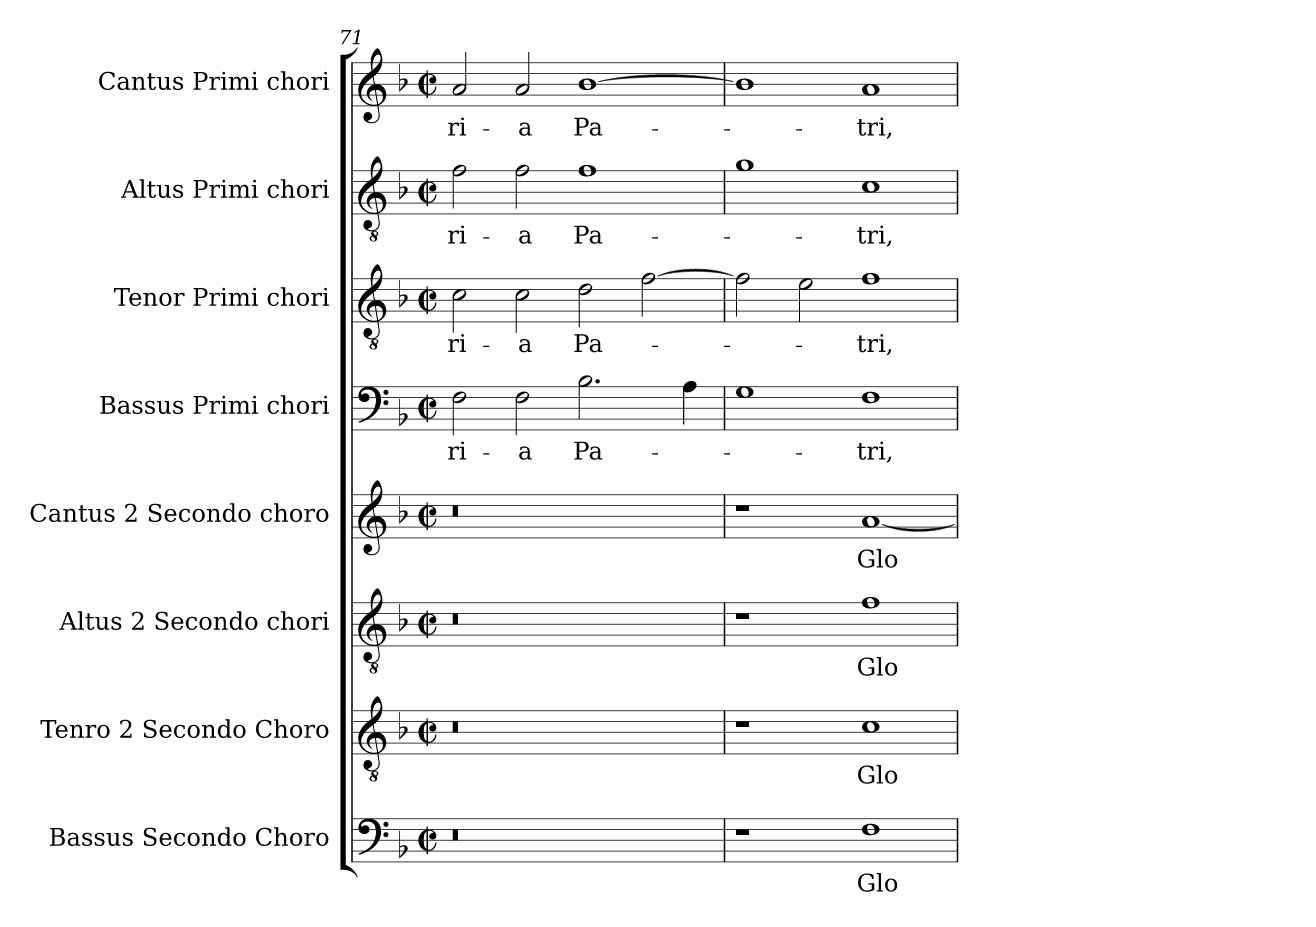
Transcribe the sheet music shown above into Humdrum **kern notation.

**kern	**text	**kern	**text	**kern	**text	**kern	**text	**kern	**text	**kern	**text	**kern	**text	**kern	**text
*part8	*part8	*part7	*part7	*part6	*part6	*part5	*part5	*part4	*part4	*part3	*part3	*part2	*part2	*part1	*part1
*staff8	*staff8	*staff7	*staff7	*staff6	*staff6	*staff5	*staff5	*staff4	*staff4	*staff3	*staff3	*staff2	*staff2	*staff1	*staff1
*I"Bassus  Secondo Choro	*	*I"Tenro 2  Secondo Choro	*	*I"Altus 2  Secondo chori	*	*I"Cantus 2  Secondo choro	*	*I"Bassus  Primi chori	*	*I"Tenor  Primi chori	*	*I"Altus  Primi chori	*	*I"Cantus  Primi chori	*
*I'Ch	*	*I'Ch	*	*I'Ch	*	*I'Ch	*	*I'Ch	*	*I'Ch	*	*I'Ch	*	*I'Ch	*
*clefF4	*	*clefGv2	*	*clefGv2	*	*clefG2	*	*clefF4	*	*clefGv2	*	*clefGv2	*	*clefG2	*
*k[b-]	*	*k[b-]	*	*k[b-]	*	*k[b-]	*	*k[b-]	*	*k[b-]	*	*k[b-]	*	*k[b-]	*
*F:	*	*F:	*	*F:	*	*F:	*	*F:	*	*F:	*	*F:	*	*F:	*
*M2/2	*	*M2/2	*	*M2/2	*	*M2/2	*	*M2/2	*	*M2/2	*	*M2/2	*	*M2/2	*
*met(c|)	*	*met(c|)	*	*met(c|)	*	*met(c|)	*	*met(c|)	*	*met(c|)	*	*met(c|)	*	*met(c|)	*
=71	=71	=71	=71	=71	=71	=71	=71	=71	=71	=71	=71	=71	=71	=71	=71
!	!	!	!	!	!	!	!	!	!LO:LY:b:cj	!	!LO:LY:b:cj	!	!LO:LY:b:cj	!	!LO:LY:b:cj
0r	.	0r	.	0r	.	0r	.	2F\	-ri-	2c\	-ri-	2f\	-ri-	2a/	-ri-
!	!	!	!	!	!	!	!	!	!LO:LY:b:cj	!	!LO:LY:b:cj	!	!LO:LY:b:cj	!	!LO:LY:b:cj
.	.	.	.	.	.	.	.	2F\	-a	2c\	-a	2f\	-a	2a/	-a
!	!	!	!	!	!	!	!	!	!LO:LY:b:cj	!	!LO:LY:b:cj	!	!LO:LY:b:cj	!	!LO:LY:b:cj
.	.	.	.	.	.	.	.	2.B-\	Pa-	2d\	Pa-	1f	Pa-	[>1b-	Pa-
.	.	.	.	.	.	.	.	.	.	[>2f\	.	.	.	.	.
.	.	.	.	.	.	.	.	4A\	.	.	.	.	.	.	.
=72	=72	=72	=72	=72	=72	=72	=72	=72	=72	=72	=72	=72	=72	=72	=72
1r	.	1r	.	1r	.	1r	.	1G	.	2f\]	.	1g	.	1b-]	.
.	.	.	.	.	.	.	.	.	.	2e\	.	.	.	.	.
!	!LO:LY:b:cj	!	!LO:LY:b:cj	!	!LO:LY:b:cj	!	!LO:LY:b:cj	!	!LO:LY:b:cj	!	!LO:LY:b:cj	!	!LO:LY:b:cj	!	!LO:LY:b:cj
1F	Glo-	1c	Glo-	1f	Glo-	[<1a	Glo-	1F	-tri,	1f	-tri,	1c	-tri,	1a	-tri,
=	=	=	=	=	=	=	=	=	=	=	=	=	=	=	=
*-	*-	*-	*-	*-	*-	*-	*-	*-	*-	*-	*-	*-	*-	*-	*-
